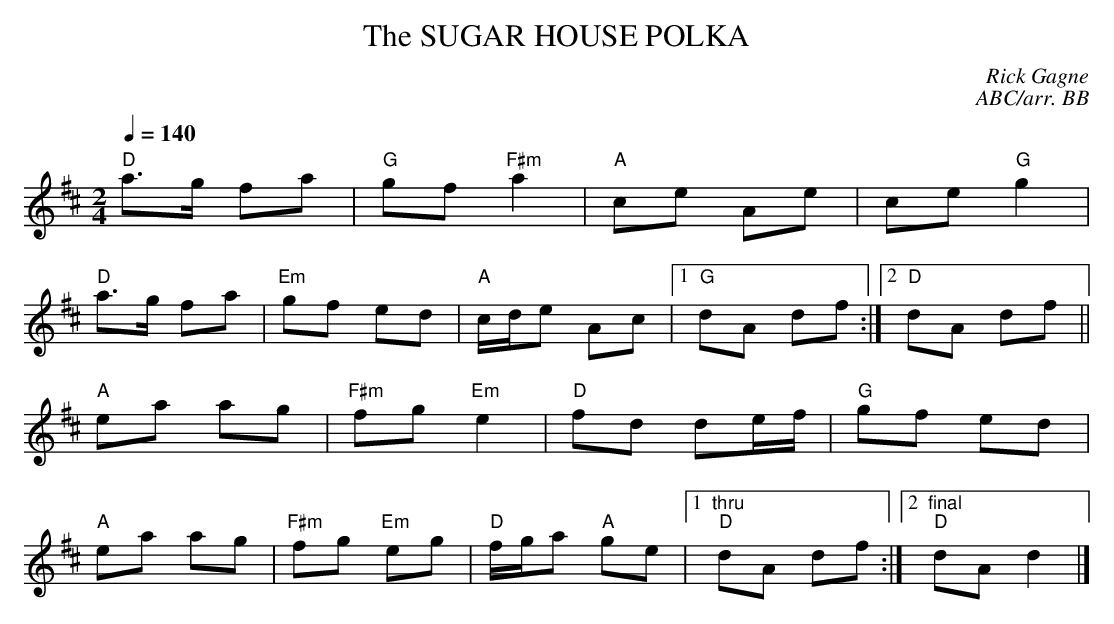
X:1
T: SUGAR HOUSE POLKA, The
C: Rick Gagne
C:ABC/arr. BB
Q:1/4=140
M: 2/4
L: 1/8
K: D
"D"a>g fa | "G"gf "F#m"a2 | "A"ce Ae | ce "G"g2 |
"D"a>g fa | "Em"gf ed | "A"c/d/e Ac |1 "G"dA df :|2"D"dA df ||
"A"ea ag | "F#m"fg "Em"e2 | "D"fd de/f/ | "G"gf ed |
"A"ea ag | "F#m"fg "Em"eg | "D"f/g/a "A"ge |1 "thru" "D"dA df :|\
[2 "final""D"dA d2 |]
